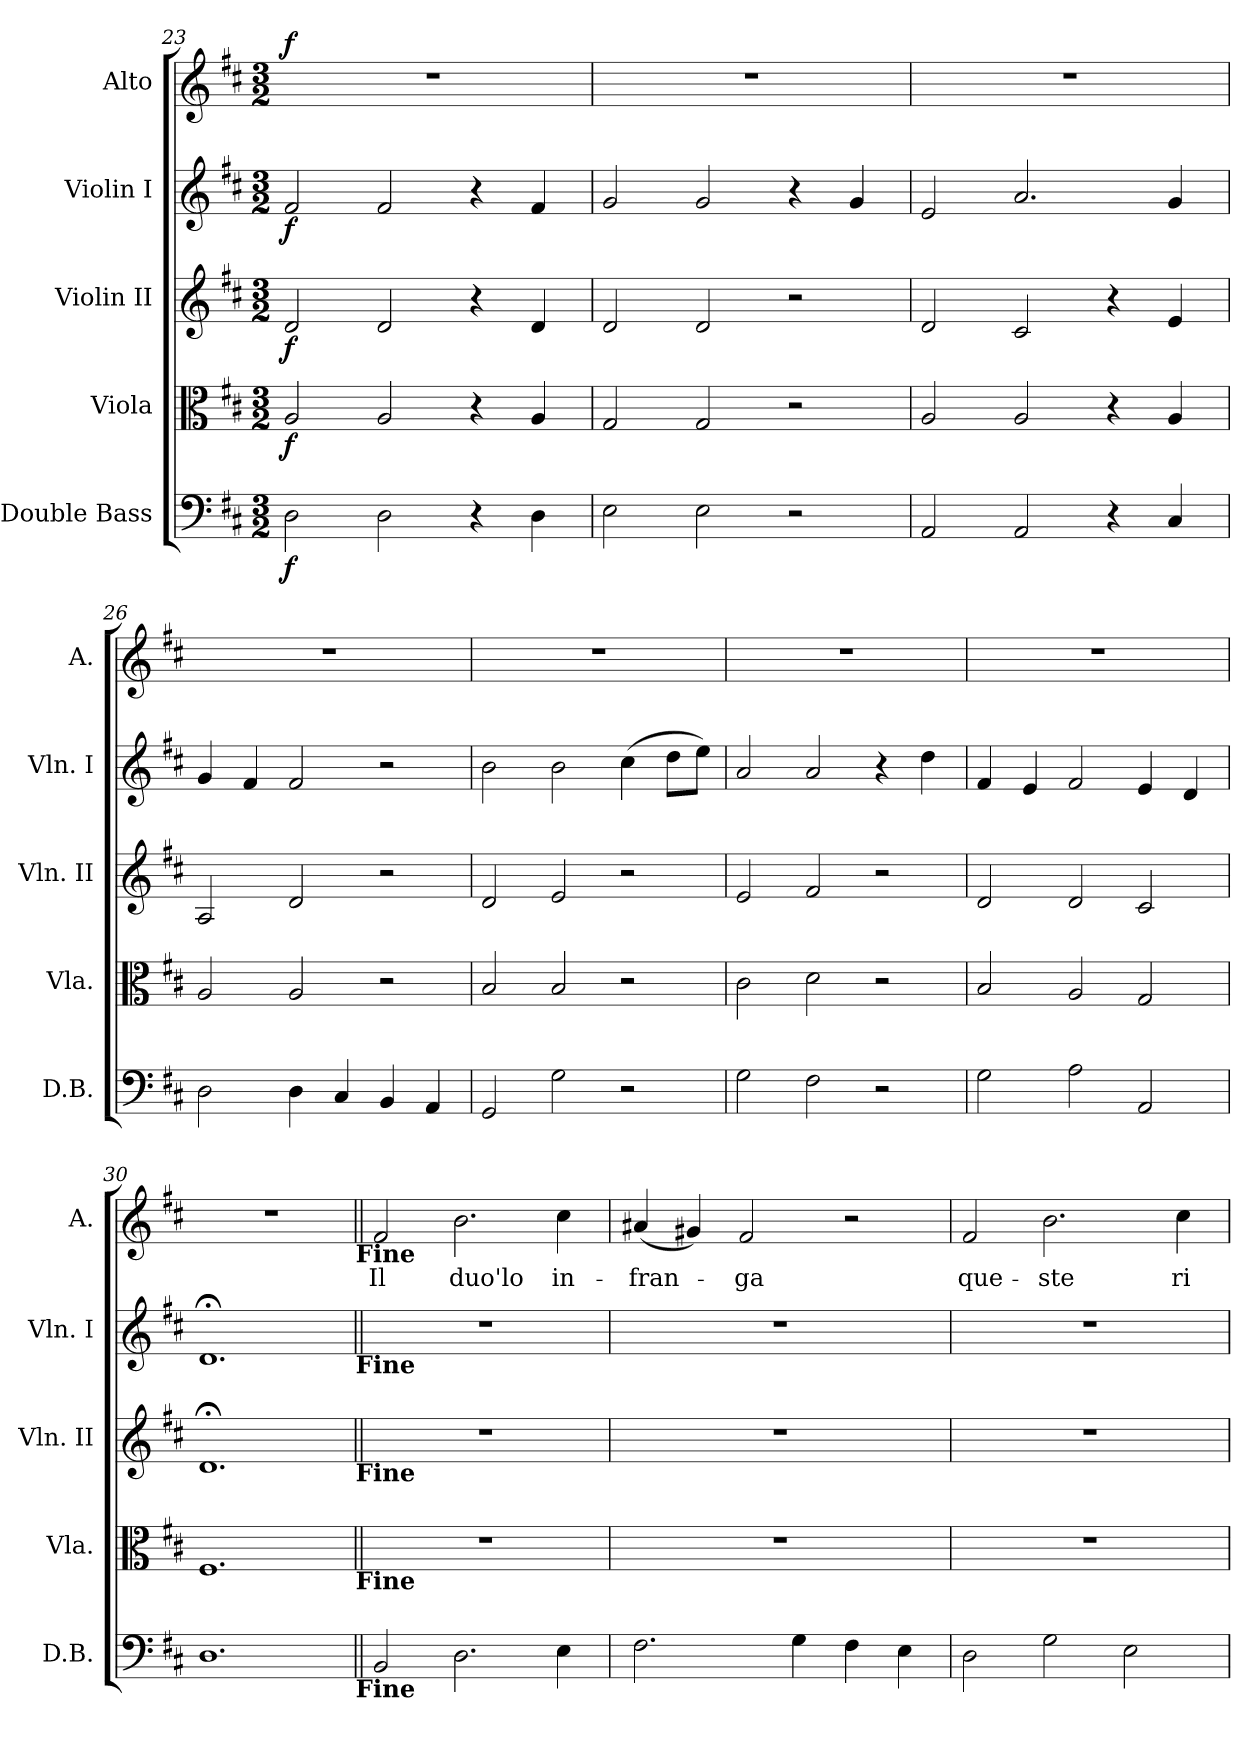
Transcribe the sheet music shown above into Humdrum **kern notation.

**kern	**dynam	**kern	**dynam	**kern	**dynam	**kern	**dynam	**kern	**text	**dynam
*part5	*part5	*part4	*part4	*part3	*part3	*part2	*part2	*part1	*part1	*part1
*staff5	*staff5	*staff4	*staff4	*staff3	*staff3	*staff2	*staff2	*staff1	*staff1	*staff1
*I"Double Bass	*	*I"Viola	*	*I"Violin II	*	*I"Violin I	*	*I"Alto	*	*
*I'D.B.	*	*I'Vla.	*	*I'Vln. II	*	*I'Vln. I	*	*I'A.	*	*
*clefF4	*	*clefC3	*	*clefG2	*	*clefG2	*	*clefG2	*	*
*ITrd7c12	*	*	*	*	*	*	*	*	*	*
*k[f#c#]	*	*k[f#c#]	*	*k[f#c#]	*	*k[f#c#]	*	*k[f#c#]	*	*
*D:	*	*D:	*	*D:	*	*D:	*	*D:	*	*
*M3/2	*	*M3/2	*	*M3/2	*	*M3/2	*	*M3/2	*	*
=23	=23	=23	=23	=23	=23	=23	=23	=23	=23	=23
!	!LO:DY:b	!	!LO:DY:b	!	!LO:DY:b	!	!LO:DY:b	!	!	!LO:DY:b
2DD\	f	2A/	f	2d/	f	2f#/	f	1.r	.	f
2DD\	.	2A/	.	2d/	.	2f#/	.	.	.	.
4r	.	4r	.	4r	.	4r	.	.	.	.
4DD\	.	4A/	.	4d/	.	4f#/	.	.	.	.
=24	=24	=24	=24	=24	=24	=24	=24	=24	=24	=24
2EE\	.	2G/	.	2d/	.	2g/	.	1.r	.	.
2EE\	.	2G/	.	2d/	.	2g/	.	.	.	.
2r	.	2r	.	2r	.	4r	.	.	.	.
.	.	.	.	.	.	4g/	.	.	.	.
!!LO:PB:g=z
=25	=25	=25	=25	=25	=25	=25	=25	=25	=25	=25
2AAA/	.	2A/	.	2d/	.	2e/	.	1.r	.	.
2AAA/	.	2A/	.	2c#/	.	2.a/	.	.	.	.
4r	.	4r	.	4r	.	.	.	.	.	.
4CC#/	.	4A/	.	4e/	.	4g/	.	.	.	.
=26	=26	=26	=26	=26	=26	=26	=26	=26	=26	=26
2DD\	.	2A/	.	2A/	.	4g/	.	1.r	.	.
.	.	.	.	.	.	4f#/	.	.	.	.
4DD\	.	2A/	.	2d/	.	2f#/	.	.	.	.
4CC#/	.	.	.	.	.	.	.	.	.	.
4BBB/	.	2r	.	2r	.	2r	.	.	.	.
4AAA/	.	.	.	.	.	.	.	.	.	.
=27	=27	=27	=27	=27	=27	=27	=27	=27	=27	=27
2GGG/	.	2B/	.	2d/	.	2b\	.	1.r	.	.
2GG\	.	2B/	.	2e/	.	2b\	.	.	.	.
2r	.	2r	.	2r	.	(>4cc#\	.	.	.	.
.	.	.	.	.	.	8dd\L	.	.	.	.
.	.	.	.	.	.	8ee\J)	.	.	.	.
=28	=28	=28	=28	=28	=28	=28	=28	=28	=28	=28
2GG\	.	2c#\	.	2e/	.	2a/	.	1.r	.	.
2FF#\	.	2d\	.	2f#/	.	2a/	.	.	.	.
2r	.	2r	.	2r	.	4r	.	.	.	.
.	.	.	.	.	.	4dd\	.	.	.	.
!!LO:LB:g=z
=29	=29	=29	=29	=29	=29	=29	=29	=29	=29	=29
2GG\	.	2B/	.	2d/	.	4f#/	.	1.r	.	.
.	.	.	.	.	.	4e/	.	.	.	.
2AA\	.	2A/	.	2d/	.	2f#/	.	.	.	.
2AAA/	.	2G/	.	2c#/	.	4e/	.	.	.	.
.	.	.	.	.	.	4d/	.	.	.	.
=30	=30	=30	=30	=30	=30	=30	=30	=30	=30	=30
1.DD	.	1.F#	.	1.d;<	.	1.d;<	.	1.r	.	.
!	!	!	!	!	!	!	!	!LO:TX:b:B:t=Fine	!	!
!	!	!	!	!	!	!LO:TX:b:B:t=Fine	!	!	!	!
!	!	!	!	!LO:TX:b:B:t=Fine	!	!	!	!	!	!
!	!	!LO:TX:b:B:t=Fine	!	!	!	!	!	!	!	!
!LO:TX:b:B:t=Fine	!	!	!	!	!	!	!	!	!	!
=31||	=31||	=31||	=31||	=31||	=31||	=31||	=31||	=31||	=31||	=31||
2BBB/	.	1.r	.	1.r	.	1.r	.	2f#/	Il	.
2.DD\	.	.	.	.	.	.	.	2.b\	duo'lo	.
4EE\	.	.	.	.	.	.	.	4cc#\	in-	.
=32	=32	=32	=32	=32	=32	=32	=32	=32	=32	=32
2.FF#\	.	1.r	.	1.r	.	1.r	.	(<4a#X/	fran-	.
.	.	.	.	.	.	.	.	4g#X/)	.	.
.	.	.	.	.	.	.	.	2f#/	ga	.
4GG\	.	.	.	.	.	.	.	.	.	.
4FF#\	.	.	.	.	.	.	.	2r	.	.
4EE\	.	.	.	.	.	.	.	.	.	.
!!LO:PB:g=z
=33	=33	=33	=33	=33	=33	=33	=33	=33	=33	=33
2DD\	.	1.r	.	1.r	.	1.r	.	2f#/	que-	.
2GG\	.	.	.	.	.	.	.	2.b\	ste	.
2EE\	.	.	.	.	.	.	.	.	.	.
.	.	.	.	.	.	.	.	4cc#\	ri-	.
=	=	=	=	=	=	=	=	=	=	=
*-	*-	*-	*-	*-	*-	*-	*-	*-	*-	*-
